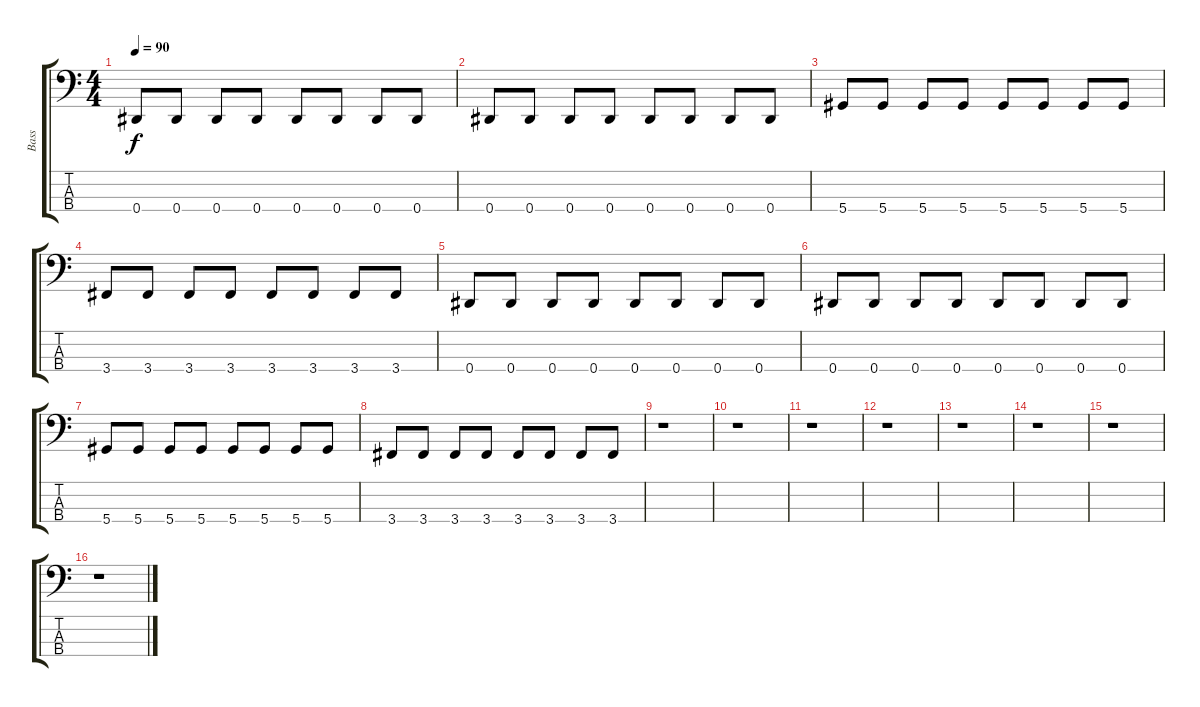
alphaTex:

\track ("Bass" "Bass") {instrument electricbassfinger}
\staff {score tabs}
\tuning (Gb2 Db2 Ab1 Eb1) {hide}
\ts (4 4)
\tempo 90
\clef f4
\ks c
0.4.8{dy f} 0.4.8 0.4.8 0.4.8 0.4.8 0.4.8 0.4.8 0.4.8 |
0.4.8 0.4.8 0.4.8 0.4.8 0.4.8 0.4.8 0.4.8 0.4.8 |
5.4.8 5.4.8 5.4.8 5.4.8 5.4.8 5.4.8 5.4.8 5.4.8 |
3.4.8 3.4.8 3.4.8 3.4.8 3.4.8 3.4.8 3.4.8 3.4.8 |
0.4.8 0.4.8 0.4.8 0.4.8 0.4.8 0.4.8 0.4.8 0.4.8 |
0.4.8 0.4.8 0.4.8 0.4.8 0.4.8 0.4.8 0.4.8 0.4.8 |
5.4.8 5.4.8 5.4.8 5.4.8 5.4.8 5.4.8 5.4.8 5.4.8 |
3.4.8 3.4.8 3.4.8 3.4.8 3.4.8 3.4.8 3.4.8 3.4.8 |
r.1 |
r.1 |
r.1 |
r.1 |
r.1 |
r.1 |
r.1 |
r.1
